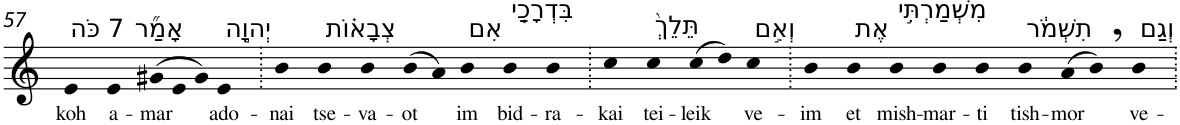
**kern	**text
*part1	*part1
*staff1	*staff1
*I"Piano	*
*I'Pno	*
!!LO:PB:g=z
*clefG2	*
*k[]	*
=57	=57
!LO:TX:a:t=7 כֹּה	!
!	!LO:LY:b
4e	koh
!LO:TX:a:t=אָמַ֞ר	!
!	!LO:LY:b
4e	a-
!	!LO:LY:b
(>12g#X	-mar
12e	.
12g#)	.
!LO:TX:a:t=יְהוָ֣ה	!
!	!LO:LY:b
4e	ado-
=58.	=58.
!	!LO:LY:b
4b	-nai
!LO:TX:a:t=צְבָא֗וֹת	!
!	!LO:LY:b
4b	tse-
!	!LO:LY:b
4b	-va-
!	!LO:LY:b
(>8b	-ot
8a)	.
!LO:TX:a:t=אִם	!
!	!LO:LY:b
4b	im
!LO:TX:a:t=בִּדְרָכַ֤י	!
!	!LO:LY:b
4b	bid-
!	!LO:LY:b
4b	-ra-
=59.	=59.
!	!LO:LY:b
4cc	-kai
!LO:TX:a:t=תֵּלֵךְ֙	!
!	!LO:LY:b
4cc	tei-
!	!LO:LY:b
(>8cc	-leik
8dd)	.
!LO:TX:a:t=וְאִ֣ם	!
!	!LO:LY:b
4cc	ve-
=60.	=60.
!	!LO:LY:b
4b	-im
!LO:TX:a:t=אֶת	!
!	!LO:LY:b
4b	et
!LO:TX:a:t=מִשְׁמַרְתִּ֣י	!
!	!LO:LY:b
4b	mish-
!	!LO:LY:b
4b	-mar-
!	!LO:LY:b
4b	-ti
!LO:TX:a:t=תִשְׁמֹ֔ר	!
!	!LO:LY:b
4b	tish-
!	!LO:LY:b
(>8a	-mor
8b,)	.
!LO:TX:a:t=וְגַם	!
!	!LO:LY:b
4b	ve-
=.	=.
*-	*-
